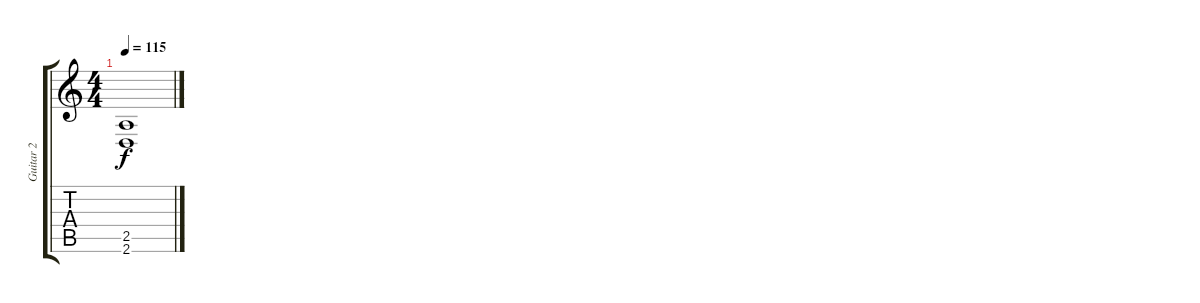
\track ("Guitar 2" "Guitar 2") {instrument distortionguitar}
\staff {score tabs}
\tuning (D4 A3 F3 C3 G2 C2) {hide}
\ts (4 4)
\tempo 115
\clef g2
\ks c
(2.5 2.6).1{dy f}
